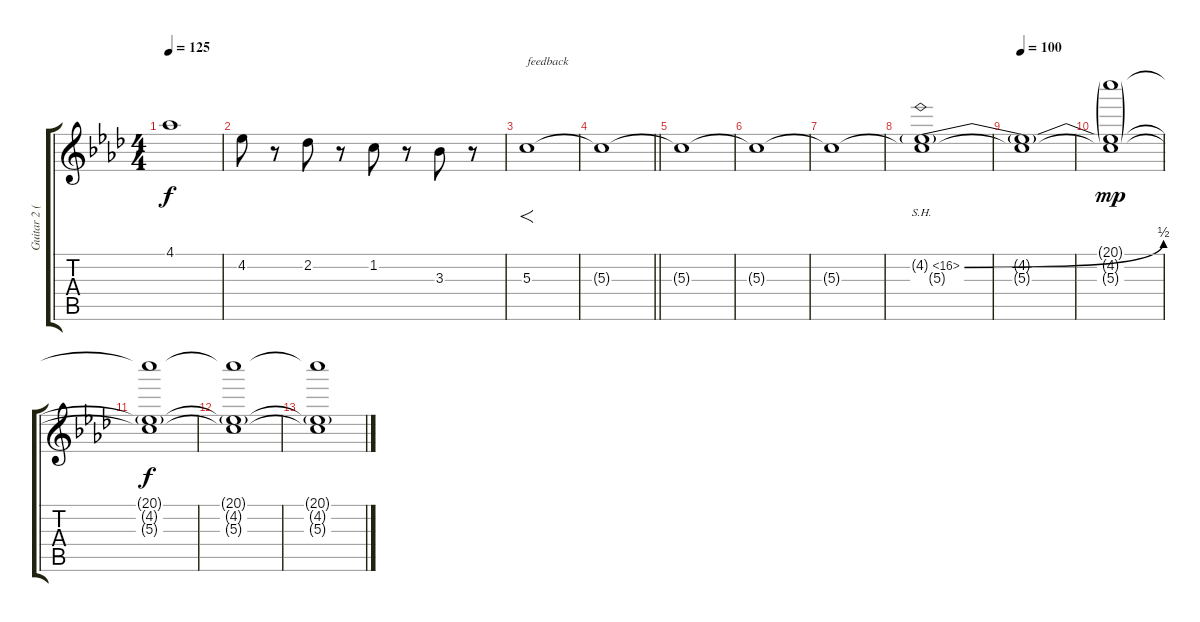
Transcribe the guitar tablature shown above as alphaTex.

\track ("Guitar 2 (elec. w/dist.) || Gibson Les P" "Guitar 2 (") {instrument distortionguitar}
\staff {score tabs}
\tuning (E4 B3 G3 D3 A2 E2) {hide}
\ts (4 4)
\tempo 125
\clef g2
\ks ab
4.1{t}.1{dy f} |
4.2.8 r.8 2.2.8 r.8 1.2.8 r.8 3.3.8 r.8 |
5.3.1{f txt "feedback"} |
\barLineRight lightlight
5.3{t}.1{volume 7} |
5.3{t}.1 |
5.3{t}.1 |
5.3{t}.1 |
(4.2{be (bend 0 0 60 2) sh 12 g} 5.3{t}).1 |
\tempo 100
(4.2{t} 5.3{t}).1 |
(20.1{g} 4.2{t} 5.3{t}).1{dy mp} |
(20.1{t} 4.2{t} 5.3{t}).1{dy f} |
(20.1{t} 4.2{t} 5.3{t}).1{volume 0} |
(20.1{t} 4.2{t} 5.3{t}).1
